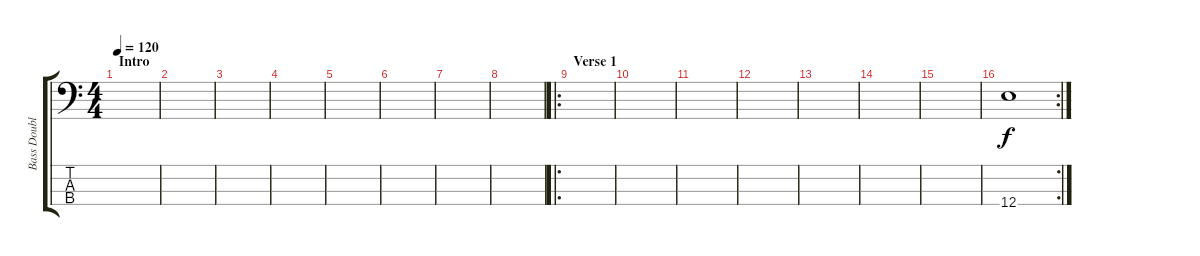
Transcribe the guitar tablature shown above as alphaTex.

\track ("Bass Double" "Bass Doubl") {instrument slapbass2}
\staff {score tabs}
\tuning (G2 D2 A1 E1) {hide}
\ts (4 4)
\section ("" "Intro")
\tempo 120
\clef f4
\ks c
|
|
|
|
|
|
|
|
\ro
\section ("" "Verse 1")
|
|
|
|
|
|
|
\rc 2
12.4.1
